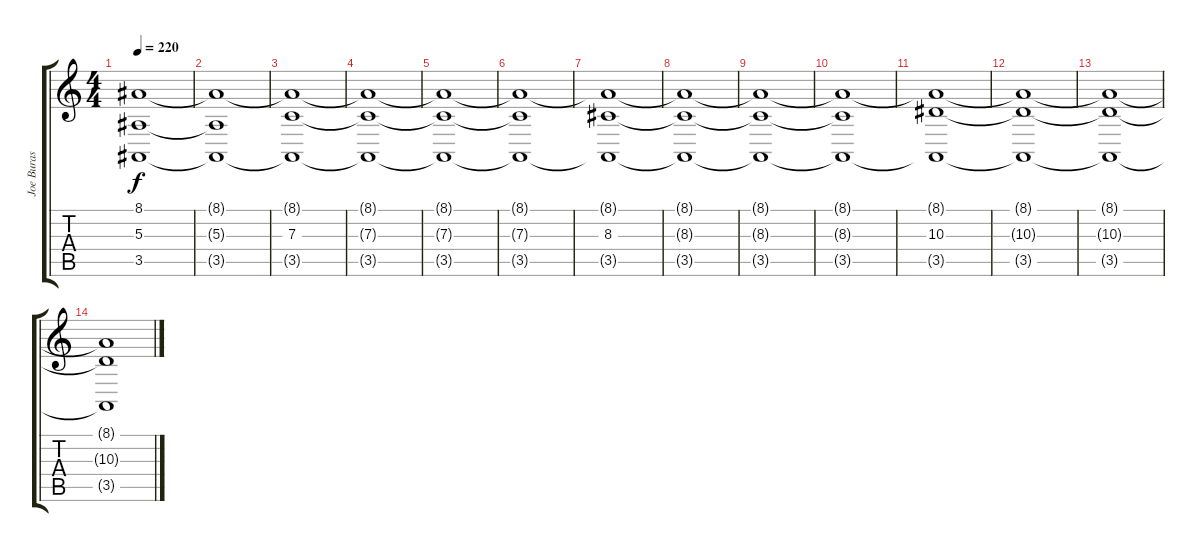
\track ("Joe Buras - Keys 2" "Joe Buras ") {instrument pad2warm}
\staff {score tabs}
\tuning (D4 A3 F3 C3 G2 D2) {hide}
\ts (4 4)
\tempo 220
\clef g2
\ks c
(8.1{t} 5.3{t} 3.5{t}).1{dy f} |
(8.1{t} 5.3{t} 3.5{t}).1 |
(8.1{t} 7.3 3.5{t}).1 |
(8.1{t} 7.3{t} 3.5{t}).1 |
(8.1{t} 7.3{t} 3.5{t}).1 |
(8.1{t} 7.3{t} 3.5{t}).1 |
(8.1{t} 8.3 3.5{t}).1 |
(8.1{t} 8.3{t} 3.5{t}).1 |
(8.1{t} 8.3{t} 3.5{t}).1 |
(8.1{t} 8.3{t} 3.5{t}).1 |
(8.1{t} 10.3 3.5{t}).1 |
(8.1{t} 10.3{t} 3.5{t}).1 |
(8.1{t} 10.3{t} 3.5{t}).1 |
(8.1{t} 10.3{t} 3.5{t}).1
